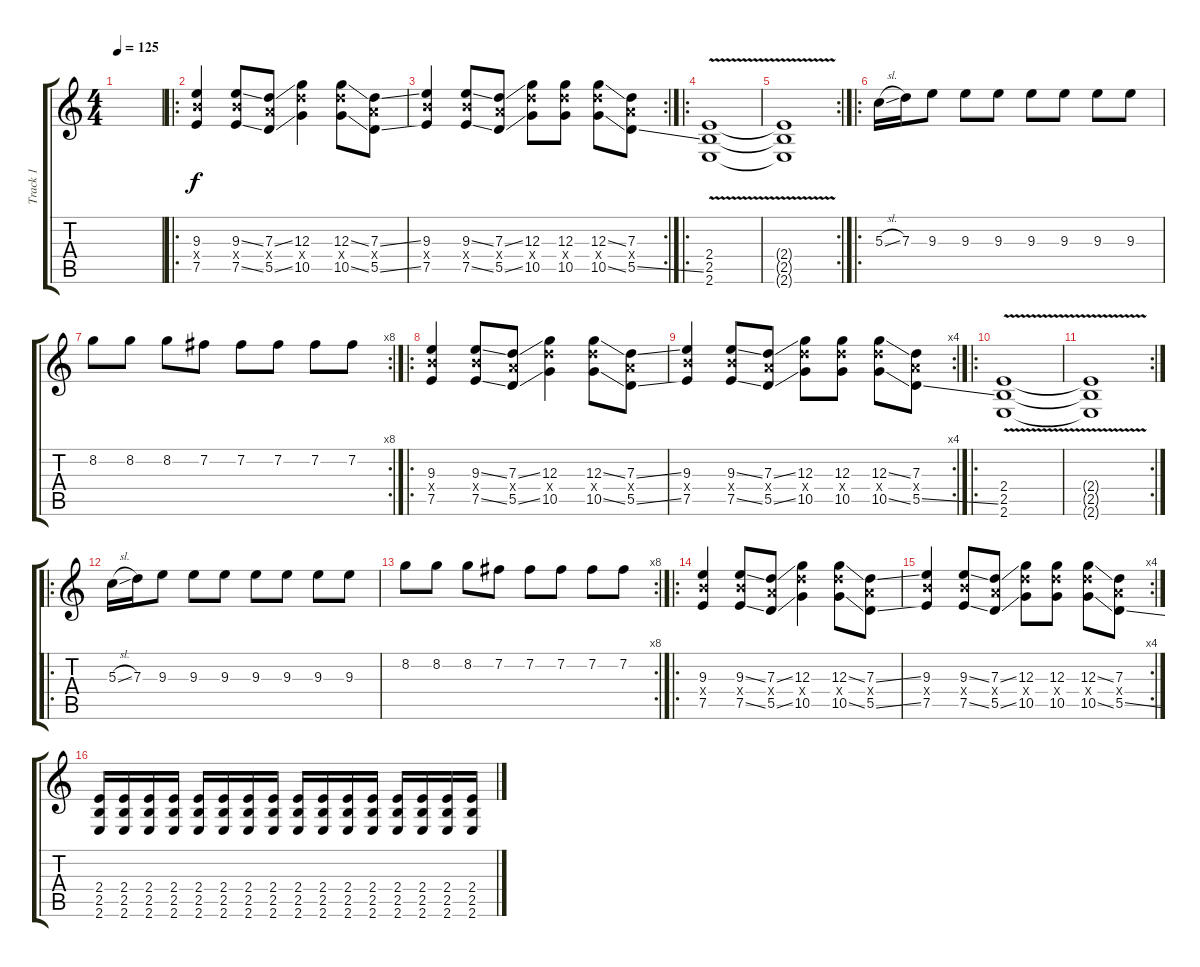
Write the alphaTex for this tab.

\track ("Track 1" "Track 1") {instrument overdrivenguitar}
\staff {score tabs}
\tuning (E4 B3 G3 D3 A2 D2) {hide}
\ts (4 4)
\tempo 125
\clef g2
\ks c
|
\ro
(9.3 9.4{x} 7.5).4 (9.3{ss} 9.4{x} 7.5{ss}).8 (7.3{ss} 7.4{x} 5.5{ss}).8 (12.3 12.4{x} 10.5).4 (12.3{ss} 12.4{x} 10.5{ss}).8 (7.3{ss} 7.4{x} 5.5{ss}).8 |
\rc 2
(9.3 9.4{x} 7.5).4 (9.3{ss} 9.4{x} 7.5{ss}).8 (7.3{ss} 7.4{x} 5.5{ss}).8 (12.3 12.4{x} 10.5).8 (12.3 12.4{x} 10.5).8 (12.3{ss} 12.4{x} 10.5{ss}).8 (7.3 7.4{x} 5.5{ss}).8 |
\ro
(2.4 2.5{v} 2.6).1{volume 0} |
\rc 2
(2.4{t} 2.5{t} 2.6{t}).1{volume 13} |
\ro
5.3{sl}.16 7.3.16 9.3.8 9.3.8 9.3.8 9.3.8 9.3.8 9.3.8 9.3.8 |
\rc 8
8.2.8 8.2.8 8.2.8 7.2.8 7.2.8 7.2.8 7.2.8 7.2.8 |
\ro
(9.3 9.4{x} 7.5).4 (9.3{ss} 9.4{x} 7.5{ss}).8 (7.3{ss} 7.4{x} 5.5{ss}).8 (12.3 12.4{x} 10.5).4 (12.3{ss} 12.4{x} 10.5{ss}).8 (7.3{ss} 7.4{x} 5.5{ss}).8 |
\rc 4
(9.3 9.4{x} 7.5).4 (9.3{ss} 9.4{x} 7.5{ss}).8 (7.3{ss} 7.4{x} 5.5{ss}).8 (12.3 12.4{x} 10.5).8 (12.3 12.4{x} 10.5).8 (12.3{ss} 12.4{x} 10.5{ss}).8 (7.3 7.4{x} 5.5{ss}).8 |
\ro
(2.4 2.5{v} 2.6).1{volume 0} |
\rc 2
(2.4{t} 2.5{t} 2.6{t}).1{volume 13} |
\ro
5.3{sl}.16{volume 13} 7.3.16 9.3.8 9.3.8 9.3.8 9.3.8 9.3.8 9.3.8 9.3.8 |
\rc 8
8.2.8 8.2.8 8.2.8 7.2.8 7.2.8 7.2.8 7.2.8 7.2.8 |
\ro
(9.3 9.4{x} 7.5).4 (9.3{ss} 9.4{x} 7.5{ss}).8 (7.3{ss} 7.4{x} 5.5{ss}).8 (12.3 12.4{x} 10.5).4 (12.3{ss} 12.4{x} 10.5{ss}).8 (7.3{ss} 7.4{x} 5.5{ss}).8 |
\rc 4
(9.3 9.4{x} 7.5).4 (9.3{ss} 9.4{x} 7.5{ss}).8 (7.3{ss} 7.4{x} 5.5{ss}).8 (12.3 12.4{x} 10.5).8 (12.3 12.4{x} 10.5).8 (12.3{ss} 12.4{x} 10.5{ss}).8 (7.3 7.4{x} 5.5{ss}).8 |
(2.4 2.5 2.6).16 (2.4 2.5 2.6).16 (2.4 2.5 2.6).16 (2.4 2.5 2.6).16 (2.4 2.5 2.6).16 (2.4 2.5 2.6).16 (2.4 2.5 2.6).16 (2.4 2.5 2.6).16 (2.4 2.5 2.6).16 (2.4 2.5 2.6).16 (2.4 2.5 2.6).16 (2.4 2.5 2.6).16 (2.4 2.5 2.6).16 (2.4 2.5 2.6).16 (2.4 2.5 2.6).16 (2.4 2.5 2.6).16
